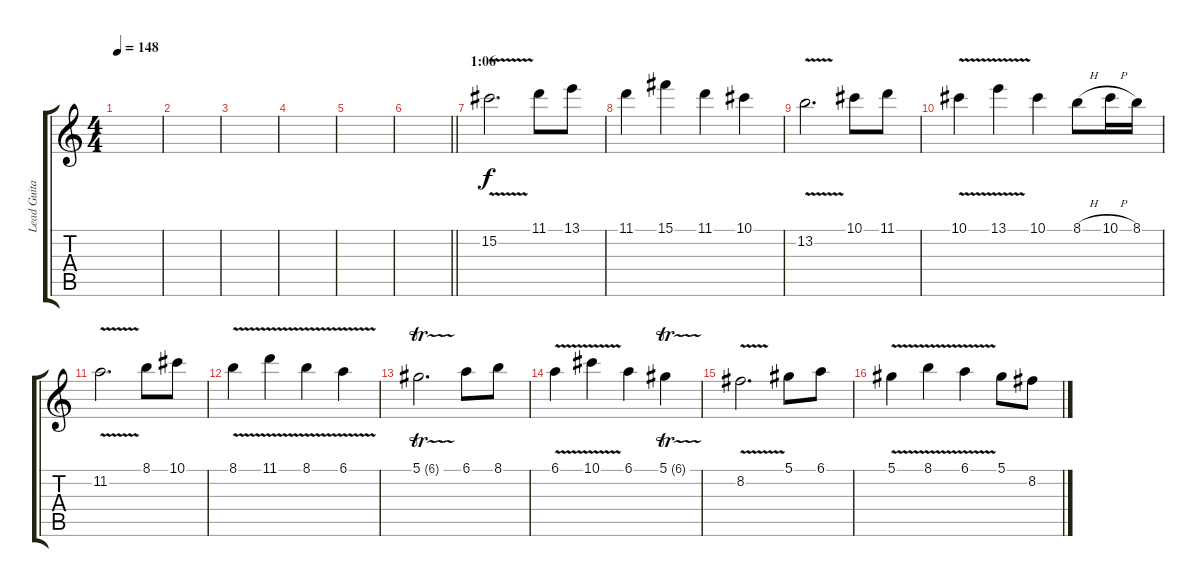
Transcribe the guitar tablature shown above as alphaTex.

\track ("" "Lead Guita") {instrument overdrivenguitar}
\staff {score tabs}
\tuning (Eb4 Bb3 Gb3 Db3 Ab2 Eb2) {hide}
\ts (4 4)
\tempo 148
\clef g2
\ks c
|
|
|
|
|
\barLineRight lightlight
|
\section ("" "1:06")
15.2{v}.2{d balance 1} 11.1.8 13.1.8 |
11.1.4 15.1.4 11.1.4 10.1.4 |
13.2{v}.2{d} 10.1.8 11.1.8 |
10.1{v}.4 13.1{v}.4 10.1.4 8.1{h}.8 10.1{h}.16 8.1.16 |
11.2{v}.2{d} 8.1.8 10.1.8 |
8.1{v}.4 11.1{v}.4 8.1{v}.4 6.1{v}.4 |
5.1{tr (6 16)}.2{d} 6.1.8 8.1.8 |
6.1{v}.4 10.1{v}.4 6.1.4 5.1{tr (6 16)}.4 |
8.2{v}.2{d} 5.1.8 6.1.8 |
5.1{v}.4 8.1{v}.4 6.1{v}.4 5.1.8 8.2.8
